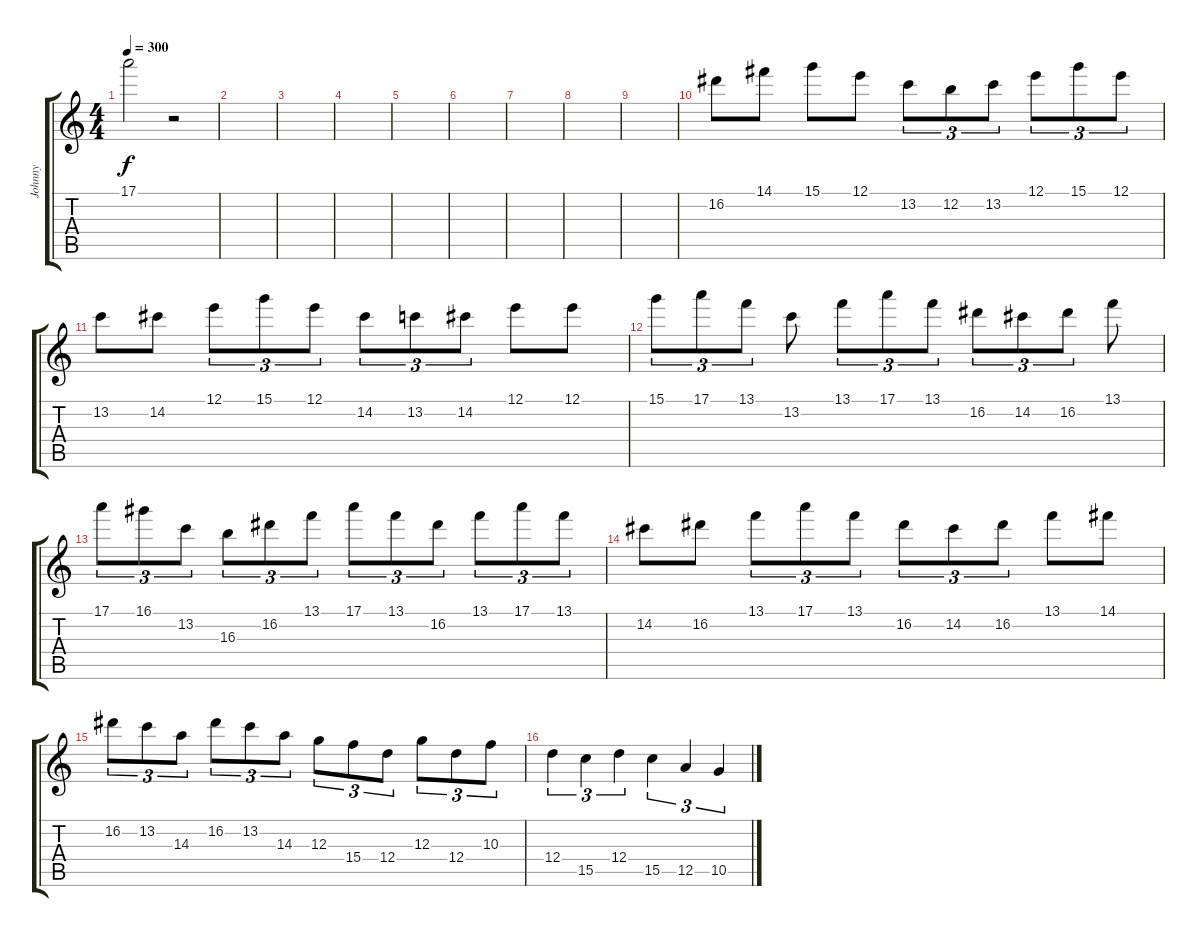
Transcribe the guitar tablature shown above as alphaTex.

\track ("Johnny" "Johnny") {instrument overdrivenguitar}
\staff {score tabs}
\tuning (E4 B3 G3 D3 A2 D2) {hide}
\ts (4 4)
\tempo 300
\clef g2
\ks c
17.1{t}.2{dy f} r.2 |
|
|
|
|
|
|
|
|
16.2.8 14.1.8 15.1.8 12.1.8 13.2.8{tu (3 2)} 12.2.8{tu (3 2)} 13.2.8{tu (3 2)} 12.1.8{tu (3 2)} 15.1.8{tu (3 2)} 12.1.8{tu (3 2)} |
13.2.8 14.2.8 12.1.8{tu (3 2)} 15.1.8{tu (3 2)} 12.1.8{tu (3 2)} 14.2.8{tu (3 2)} 13.2.8{tu (3 2)} 14.2.8{tu (3 2)} 12.1.8 12.1.8 |
15.1.8{tu (3 2)} 17.1.8{tu (3 2)} 13.1.8{tu (3 2)} 13.2.8 13.1.8{tu (3 2)} 17.1.8{tu (3 2)} 13.1.8{tu (3 2)} 16.2.8{tu (3 2)} 14.2.8{tu (3 2)} 16.2.8{tu (3 2)} 13.1.8 |
17.1.8{tu (3 2)} 16.1.8{tu (3 2)} 13.2.8{tu (3 2)} 16.3.8{tu (3 2)} 16.2.8{tu (3 2)} 13.1.8{tu (3 2)} 17.1.8{tu (3 2)} 13.1.8{tu (3 2)} 16.2.8{tu (3 2)} 13.1.8{tu (3 2)} 17.1.8{tu (3 2)} 13.1.8{tu (3 2)} |
14.2.8 16.2.8 13.1.8{tu (3 2)} 17.1.8{tu (3 2)} 13.1.8{tu (3 2)} 16.2.8{tu (3 2)} 14.2.8{tu (3 2)} 16.2.8{tu (3 2)} 13.1.8 14.1.8 |
16.2.8{tu (3 2)} 13.2.8{tu (3 2)} 14.3.8{tu (3 2)} 16.2.8{tu (3 2)} 13.2.8{tu (3 2)} 14.3.8{tu (3 2)} 12.3.8{tu (3 2)} 15.4.8{tu (3 2)} 12.4.8{tu (3 2)} 12.3.8{tu (3 2)} 12.4.8{tu (3 2)} 10.3.8{tu (3 2)} |
12.4.4{tu (3 2)} 15.5.4{tu (3 2)} 12.4.4{tu (3 2)} 15.5.4{tu (3 2)} 12.5.4{tu (3 2)} 10.5.4{tu (3 2)}
